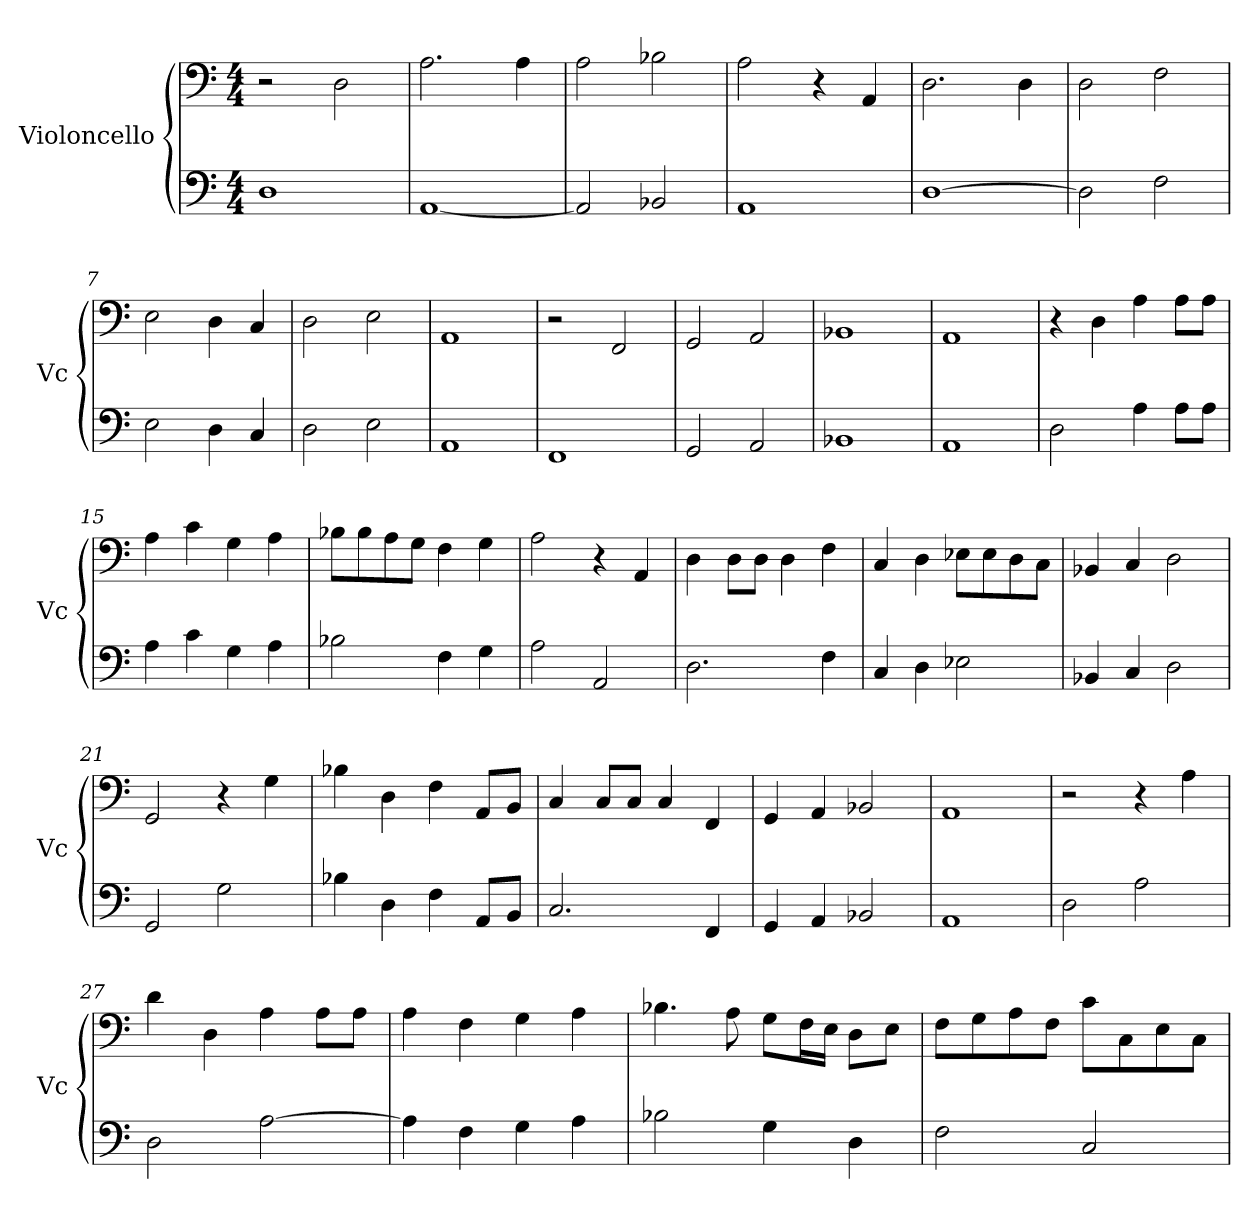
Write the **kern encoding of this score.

**kern	**kern
*part2	*part1
*staff2	*staff1
*I"Violoncello	*I"Violoncello
*I'Vc	*I'Vc
*clefF4	*clefF4
*k[]	*k[]
*M4/4	*M4/4
*MM120	*MM120
=1	=1
1D	2r
.	2D\
=2	=2
[1AA	2.A\
.	4A\
=3	=3
2AA/]	2A\
2BB-X/	2B-X\
=4	=4
1AA	2A\
.	4r
.	4AA/
=5	=5
[1D	2.D\
.	4D\
=6	=6
2D\]	2D\
2F\	2F\
=7	=7
2E\	2E\
4D\	4D\
4C/	4C/
=8	=8
2D\	2D\
2E\	2E\
=9	=9
1AA	1AA
=10	=10
1FF	2r
.	2FF/
=11	=11
2GG/	2GG/
2AA/	2AA/
=12	=12
1BB-X	1BB-X
=13	=13
1AA	1AA
=14	=14
2D\	4r
.	4D\
4A\	4A\
8A\L	8A\L
8A\J	8A\J
=15	=15
4A\	4A\
4c\	4c\
4G\	4G\
4A\	4A\
=16	=16
2B-X\	8B-X\L
.	8B-\
.	8A\
.	8G\J
4F\	4F\
4G\	4G\
=17	=17
2A\	2A\
2AA/	4r
.	4AA/
=18	=18
2.D\	4D\
.	8D\L
.	8D\J
.	4D\
4F\	4F\
=19	=19
4C/	4C/
4D\	4D\
2E-X\	8E-X\L
.	8E-\
.	8D\
.	8C\J
=20	=20
4BB-X/	4BB-X/
4C/	4C/
2D\	2D\
=21	=21
2GG/	2GG/
2G\	4r
.	4G\
=22	=22
4B-X\	4B-X\
4D\	4D\
4F\	4F\
8AA/L	8AA/L
8BB/J	8BB/J
=23	=23
2.C/	4C/
.	8C/L
.	8C/J
.	4C/
4FF/	4FF/
=24	=24
4GG/	4GG/
4AA/	4AA/
2BB-X/	2BB-X/
=25	=25
1AA	1AA
=26	=26
2D\	2r
2A\	4r
.	4A\
=27	=27
2D\	4d\
.	4D\
[2A\	4A\
.	8A\L
.	8A\J
=28	=28
4A\]	4A\
4F\	4F\
4G\	4G\
4A\	4A\
=29	=29
2B-X\	4.B-X\
.	8A\
4G\	8G\L
.	16F\L
.	16E\JJ
4D\	8D\L
.	8E\J
=30	=30
2F\	8F\L
.	8G\
.	8A\
.	8F\J
2C/	8c\L
.	8C\
.	8E\
.	8C\J
=	=
*-	*-
